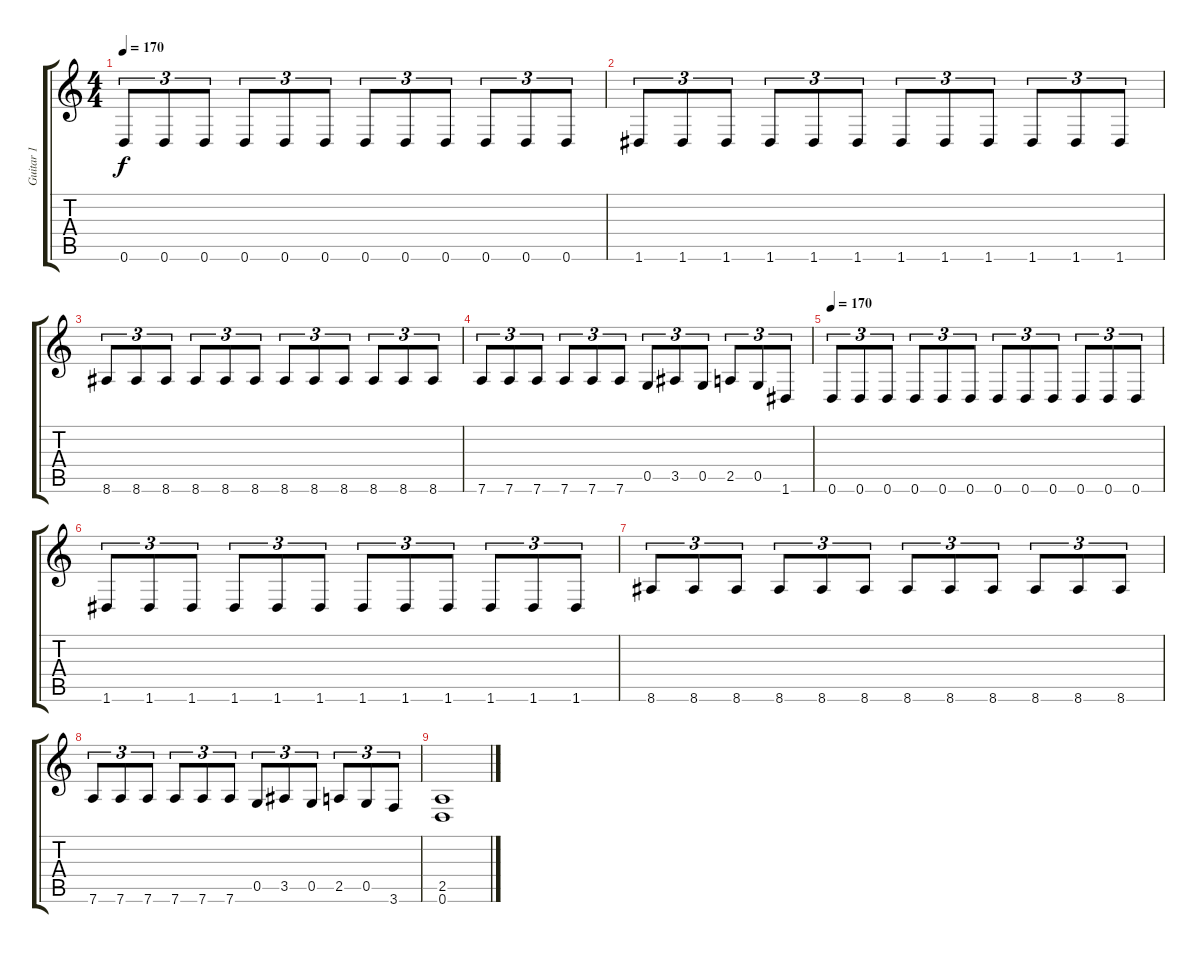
\track ("Guitar 1" "Guitar 1") {instrument distortionguitar}
\staff {score tabs}
\tuning (D4 A3 F3 C3 G2 D2) {hide}
\ts (4 4)
\tempo 170
\clef g2
\ks c
0.6.8{tu (3 2) dy f} 0.6.8{tu (3 2)} 0.6.8{tu (3 2)} 0.6.8{tu (3 2)} 0.6.8{tu (3 2)} 0.6.8{tu (3 2)} 0.6.8{tu (3 2)} 0.6.8{tu (3 2)} 0.6.8{tu (3 2)} 0.6.8{tu (3 2)} 0.6.8{tu (3 2)} 0.6.8{tu (3 2)} |
1.6.8{tu (3 2)} 1.6.8{tu (3 2)} 1.6.8{tu (3 2)} 1.6.8{tu (3 2)} 1.6.8{tu (3 2)} 1.6.8{tu (3 2)} 1.6.8{tu (3 2)} 1.6.8{tu (3 2)} 1.6.8{tu (3 2)} 1.6.8{tu (3 2)} 1.6.8{tu (3 2)} 1.6.8{tu (3 2)} |
8.6.8{tu (3 2)} 8.6.8{tu (3 2)} 8.6.8{tu (3 2)} 8.6.8{tu (3 2)} 8.6.8{tu (3 2)} 8.6.8{tu (3 2)} 8.6.8{tu (3 2)} 8.6.8{tu (3 2)} 8.6.8{tu (3 2)} 8.6.8{tu (3 2)} 8.6.8{tu (3 2)} 8.6.8{tu (3 2)} |
7.6.8{tu (3 2)} 7.6.8{tu (3 2)} 7.6.8{tu (3 2)} 7.6.8{tu (3 2)} 7.6.8{tu (3 2)} 7.6.8{tu (3 2)} 0.5.8{tu (3 2)} 3.5.8{tu (3 2)} 0.5.8{tu (3 2)} 2.5.8{tu (3 2)} 0.5.8{tu (3 2)} 1.6.8{tu (3 2)} |
\tempo 170
0.6.8{tu (3 2)} 0.6.8{tu (3 2)} 0.6.8{tu (3 2)} 0.6.8{tu (3 2)} 0.6.8{tu (3 2)} 0.6.8{tu (3 2)} 0.6.8{tu (3 2)} 0.6.8{tu (3 2)} 0.6.8{tu (3 2)} 0.6.8{tu (3 2)} 0.6.8{tu (3 2)} 0.6.8{tu (3 2)} |
1.6.8{tu (3 2)} 1.6.8{tu (3 2)} 1.6.8{tu (3 2)} 1.6.8{tu (3 2)} 1.6.8{tu (3 2)} 1.6.8{tu (3 2)} 1.6.8{tu (3 2)} 1.6.8{tu (3 2)} 1.6.8{tu (3 2)} 1.6.8{tu (3 2)} 1.6.8{tu (3 2)} 1.6.8{tu (3 2)} |
8.6.8{tu (3 2)} 8.6.8{tu (3 2)} 8.6.8{tu (3 2)} 8.6.8{tu (3 2)} 8.6.8{tu (3 2)} 8.6.8{tu (3 2)} 8.6.8{tu (3 2)} 8.6.8{tu (3 2)} 8.6.8{tu (3 2)} 8.6.8{tu (3 2)} 8.6.8{tu (3 2)} 8.6.8{tu (3 2)} |
7.6.8{tu (3 2)} 7.6.8{tu (3 2)} 7.6.8{tu (3 2)} 7.6.8{tu (3 2)} 7.6.8{tu (3 2)} 7.6.8{tu (3 2)} 0.5.8{tu (3 2)} 3.5.8{tu (3 2)} 0.5.8{tu (3 2)} 2.5.8{tu (3 2)} 0.5.8{tu (3 2)} 3.6.8{tu (3 2)} |
(2.5 0.6).1
